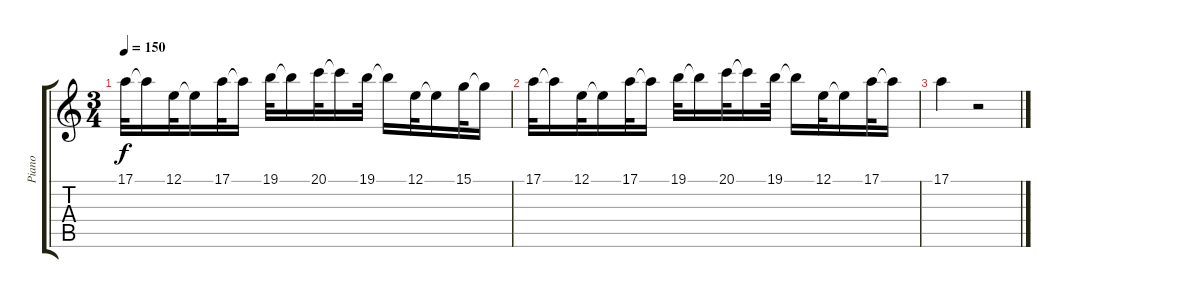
\track ("Piano" "Piano") {instrument acousticgrandpiano}
\staff {score tabs}
\tuning (E4 B3 G3 D3 A2 E2) {hide}
\ts (3 4)
\tempo 150
\clef g2
\ks c
17.1.32{dy f} 17.1{t}.16 12.1.32 12.1{t}.16 17.1.32 17.1{t}.16 19.1.32 19.1{t}.16 20.1.32 20.1{t}.16 19.1.32 19.1{t}.16 12.1.32 12.1{t}.16 15.1.32 15.1{t}.16 |
17.1.32 17.1{t}.16 12.1.32 12.1{t}.16 17.1.32 17.1{t}.16 19.1.32 19.1{t}.16 20.1.32 20.1{t}.16 19.1.32 19.1{t}.16 12.1.32 12.1{t}.16 17.1.32 17.1{t}.16 |
17.1.4 r.2
